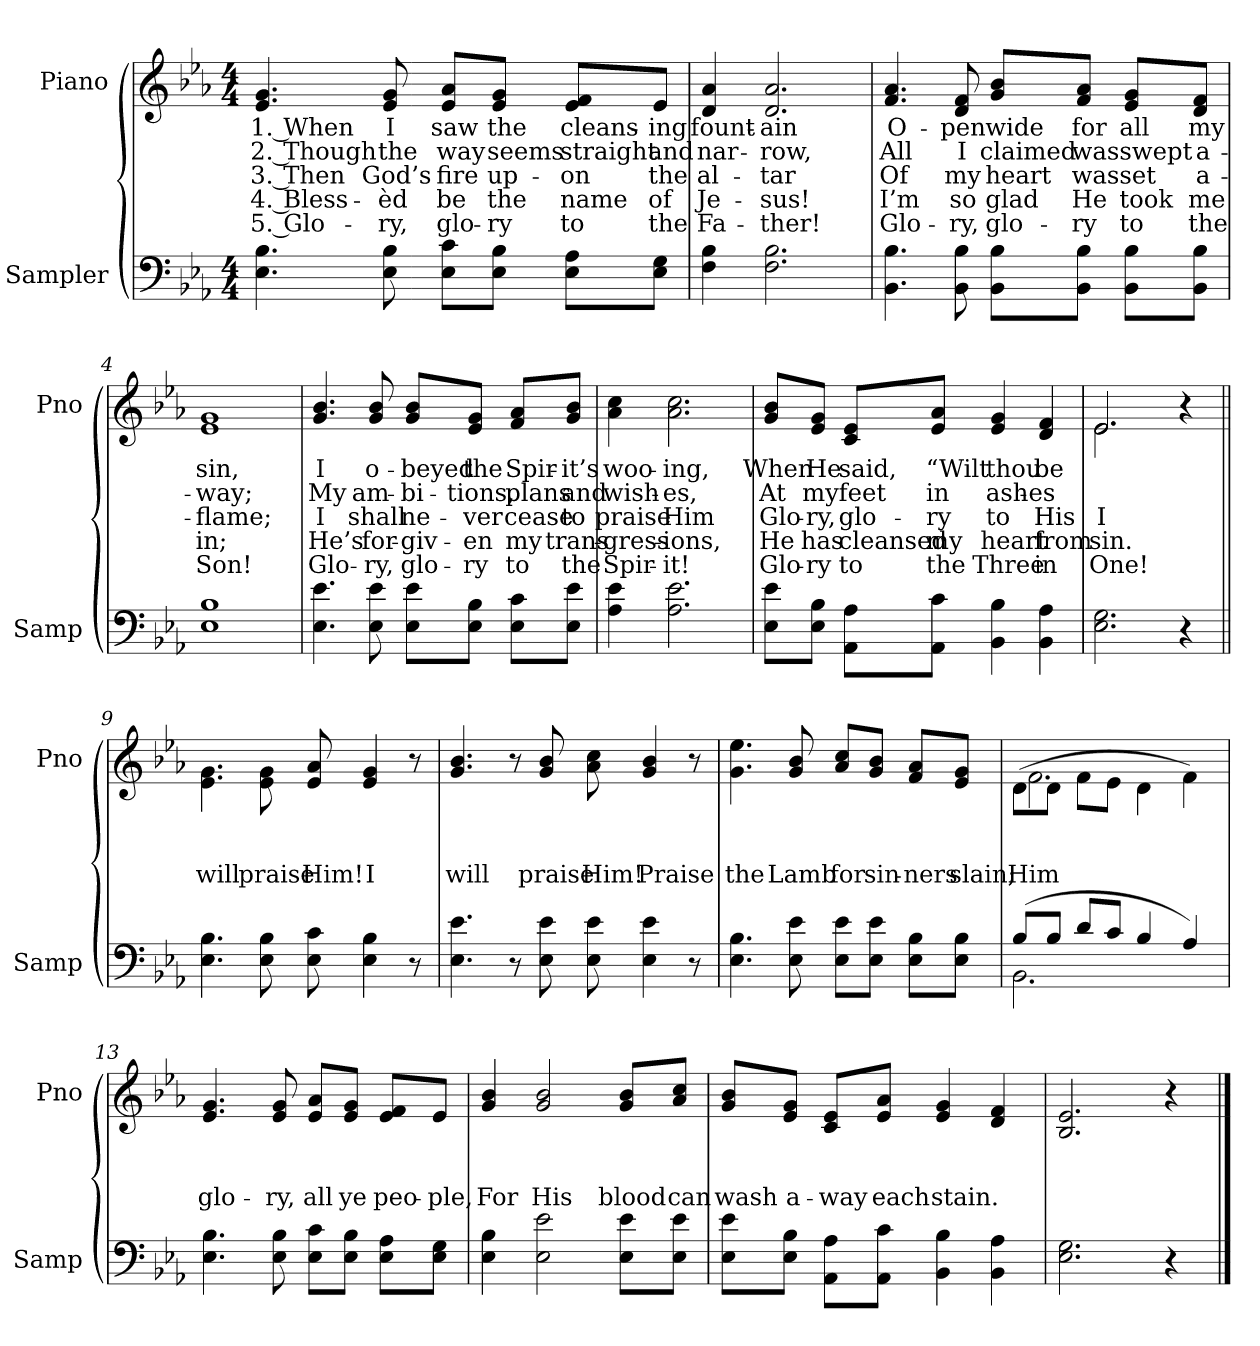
**kern	**kern	**text	**text	**text	**text	**text
*part2	*part1	*part1	*part1	*part1	*part1	*part1
*staff2	*staff1	*staff1	*staff1	*staff1	*staff1	*staff1
*I"Sampler	*I"Piano	*	*	*	*	*
*I'Samp	*I'Pno	*	*	*	*	*
*clefF4	*clefG2	*	*	*	*	*
*k[b-e-a-]	*k[b-e-a-]	*	*	*	*	*
*E-:	*E-:	*	*	*	*	*
*M4/4	*M4/4	*	*	*	*	*
=1	=1	=1	=1	=1	=1	=1
4.E- 4.B-	4.e- 4.g	1. When	2. Though	3. Then	4. Bless-	5. Glo-
8E- 8B-	8e- 8g	I	the	God’s	-èd	-ry,
8E-\ 8c\L	8e-/ 8a-/L	saw	way	fire	be	glo-
8E-\ 8B-\J	8e-/ 8g/J	the	seems	up-	the	-ry
8E-\ 8A-\L	8e-/ 8f/L	cleans-	straight	-on	name	to
8E-\ 8G\J	8e-/J	-ing	and	the	of	the
=2	=2	=2	=2	=2	=2	=2
4F 4B-	4d 4a-	fount-	nar-	al-	Je-	Fa-
2.F 2.B-	2.d 2.a-	-ain	-row,	-tar	-sus!	-ther!
=3	=3	=3	=3	=3	=3	=3
4.BB- 4.B-	4.f 4.a-	O-	All	Of	I’m	Glo-
8BB- 8B-	8d 8f	-pen	I	my	so	-ry,
8BB-\ 8B-\L	8g/ 8b-/L	wide	claimed	heart	glad	glo-
8BB-\ 8B-\J	8f/ 8a-/J	for	was	was	He	-ry
8BB-\ 8B-\L	8e-/ 8g/L	all	swept	set	took	to
8BB-\ 8B-\J	8d/ 8f/J	my	a-	a-	me	the
=4	=4	=4	=4	=4	=4	=4
1E- 1B-	1e- 1g	sin,	-way;	-flame;	in;	Son!
=5	=5	=5	=5	=5	=5	=5
4.E- 4.e-	4.g 4.b-	I	My	I	He’s	Glo-
8E- 8e-	8g 8b-	o-	am-	shall	for-	-ry,
8E-\ 8e-\L	8g/ 8b-/L	-beyed	-bi-	ne-	-giv-	glo-
8E-\ 8B-\J	8e-/ 8g/J	the	-tions,	-ver	-en	-ry
8E-\ 8c\L	8f/ 8a-/L	Spir-	plans	cease	my	to
8E-\ 8e-\J	8g/ 8b-/J	-it’s	and	to	trans-	the
=6	=6	=6	=6	=6	=6	=6
4A- 4e-	4a- 4cc	woo-	wish-	praise	-gress-	Spir-
2.A- 2.e-	2.a- 2.cc	-ing,	-es,	Him	-ions,	-it!
=7	=7	=7	=7	=7	=7	=7
8E-\ 8e-\L	8g/ 8b-/L	When	At	Glo-	He	Glo-
8E-\ 8B-\J	8e-/ 8g/J	He	my	-ry,	has	-ry
8AA-\ 8A-\L	8c/ 8e-/L	said,	feet	glo-	cleansed	to
8AA-\ 8c\J	8e-/ 8a-/J	“Wilt	in	-ry	my	the
4BB- 4B-	4e- 4g	thou	ash-	to	heart	Three
4BB- 4A-	4d 4f	be	-es	His	from	in
=8	=8	=8	=8	=8	=8	=8
*	*^	*	*	*	*	*
2.E- 2.G	2.e-/	2.e-	.	.	I	sin.	One!
4r	4r	4ryy	.	.	.	.	.
=9||	=9||	=9||	=9||	=9||	=9||	=9||	=9||
!	!LO:TX:t=Refrain	!	!	!	!	!	!
*	*v	*v	*	*	*	*	*
4.E- 4.B-	4.e-\ 4.g\	.	.	will	.	.
8E- 8B-	8e-\ 8g\	.	.	praise	.	.
8E- 8c	8e- 8a-	.	.	Him!	.	.
4E- 4B-	4e- 4g	.	.	I	.	.
8r	8r	.	.	.	.	.
=10	=10	=10	=10	=10	=10	=10
4.E- 4.e-	4.g 4.b-	.	.	will	.	.
8r	8r	.	.	.	.	.
8E- 8e-	8g 8b-	.	.	praise	.	.
8E- 8e-	8a- 8cc	.	.	Him!	.	.
4E- 4e-	4g 4b-	.	.	Praise	.	.
8r	8r	.	.	.	.	.
=11	=11	=11	=11	=11	=11	=11
4.E-\ 4.B-\	4.g 4.ee-	.	.	the	.	.
8E- 8e-	8g 8b-	.	.	Lamb	.	.
8E-\ 8e-\L	8a-/ 8cc/L	.	.	for	.	.
8E-\ 8e-\J	8g/ 8b-/J	.	.	sin-	.	.
8E-\ 8B-\L	8f/ 8a-/L	.	.	-ners	.	.
8E-\ 8B-\J	8e-/ 8g/J	.	.	slain;	.	.
=12	=12	=12	=12	=12	=12	=12
*^	*^	*	*	*	*	*
(8B-/L	2.BB-	(8d\L	2.f	.	.	Him	.	.
8B-/J	.	8d\J	.	.	.	.	.	.
8d/L	.	8f\L	.	.	.	.	.	.
8c/J	.	8e-\J	.	.	.	.	.	.
4B-/	.	4d\	.	.	.	.	.	.
4A-/)	4ryy	4f\)	4ryy	.	.	.	.	.
*v	*v	*	*	*	*	*	*	*
*	*v	*v	*	*	*	*	*
=13	=13	=13	=13	=13	=13	=13
4.E- 4.B-	4.e- 4.g	.	.	glo-	.	.
8E- 8B-	8e- 8g	.	.	-ry,	.	.
8E-\ 8c\L	8e-/ 8a-/L	.	.	all	.	.
8E-\ 8B-\J	8e-/ 8g/J	.	.	ye	.	.
8E-\ 8A-\L	8e-/ 8f/L	.	.	peo-	.	.
8E-\ 8G\J	8e-/J	.	.	-ple,	.	.
=14	=14	=14	=14	=14	=14	=14
4E- 4B-	4g 4b-	.	.	For	.	.
2E- 2e-	2g 2b-	.	.	His	.	.
8E-\ 8e-\L	8g/ 8b-/L	.	.	blood	.	.
8E-\ 8e-\J	8a-/ 8cc/J	.	.	can	.	.
=15	=15	=15	=15	=15	=15	=15
8E-\ 8e-\L	8g/ 8b-/L	.	.	wash	.	.
8E-\ 8B-\J	8e-/ 8g/J	.	.	a-	.	.
8AA-\ 8A-\L	8c/ 8e-/L	.	.	-way	.	.
8AA-\ 8c\J	8e-/ 8a-/J	.	.	each	.	.
4BB- 4B-	4e- 4g	.	.	stain.	.	.
4BB- 4A-	4d 4f	.	.	.	.	.
=16	=16	=16	=16	=16	=16	=16
2.E- 2.G	2.B- 2.e-	.	.	.	.	.
4r	4r	.	.	.	.	.
==	==	==	==	==	==	==
*-	*-	*-	*-	*-	*-	*-
